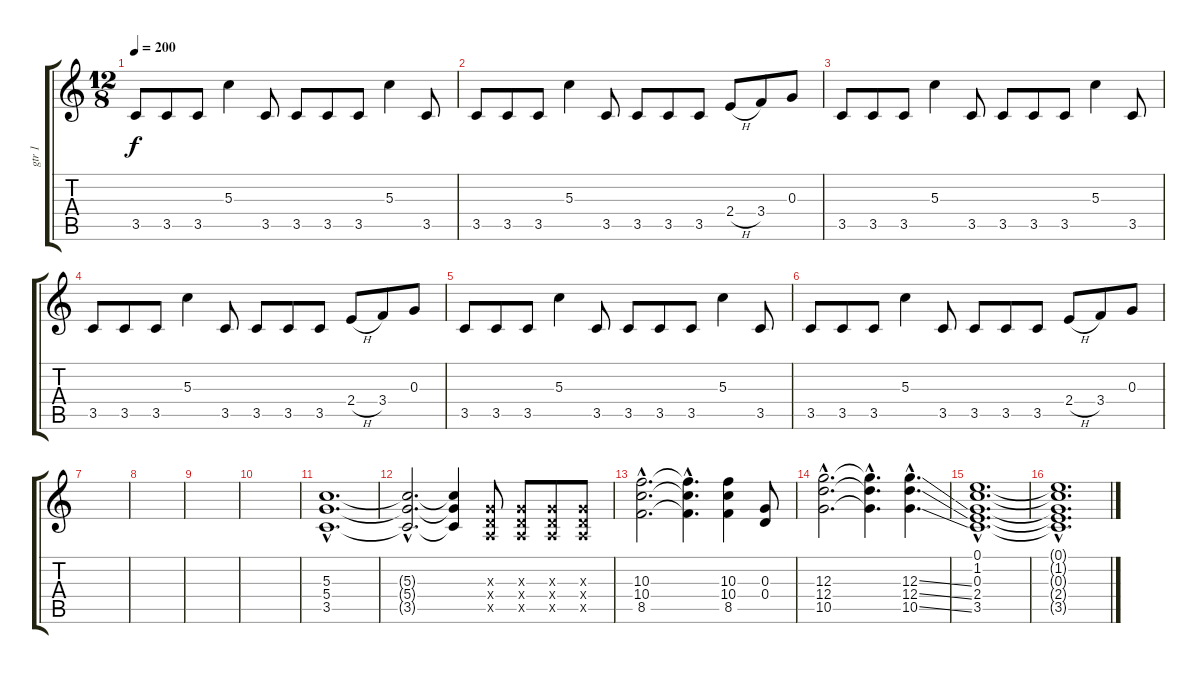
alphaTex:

\track ("gtr 1" "gtr 1") {instrument overdrivenguitar}
\staff {score tabs}
\tuning (E4 B3 G3 D3 A2 E2) {hide}
\ts (12 8)
\tempo 200
\clef g2
\ks c
3.5.8{dy f instrument overdrivenguitar} 3.5.8 3.5.8 5.3.4 3.5.8 3.5.8 3.5.8 3.5.8 5.3.4 3.5.8 |
3.5.8 3.5.8 3.5.8 5.3.4 3.5.8 3.5.8 3.5.8 3.5.8 2.4{h}.8 3.4.8 0.3.8 |
3.5.8 3.5.8 3.5.8 5.3.4 3.5.8 3.5.8 3.5.8 3.5.8 5.3.4 3.5.8 |
3.5.8 3.5.8 3.5.8 5.3.4 3.5.8 3.5.8 3.5.8 3.5.8 2.4{h}.8 3.4.8 0.3.8 |
3.5.8 3.5.8 3.5.8 5.3.4 3.5.8 3.5.8 3.5.8 3.5.8 5.3.4 3.5.8 |
3.5.8 3.5.8 3.5.8 5.3.4 3.5.8 3.5.8 3.5.8 3.5.8 2.4{h}.8 3.4.8 0.3.8 |
|
|
|
|
(5.3{hac} 5.4{hac} 3.5{hac}).1{d} |
(5.3{hac t} 5.4{hac t} 3.5{hac t}).2{d} (5.3{t} 5.4{t} 3.5{t}).4 (0.3{x} 0.4{x} 0.5{x}).8 (0.3{x} 0.4{x} 0.5{x}).8 (0.3{x} 0.4{x} 0.5{x}).8 (0.3{x} 0.4{x} 0.5{x}).8 |
(10.3{hac} 10.4{hac} 8.5{hac}).2{d} (10.3{hac t} 10.4{hac t} 8.5{hac t}).4{d} (10.3 10.4 8.5).4 (0.3 0.4).8 |
(12.3{hac} 12.4{hac} 10.5{hac}).2{d} (12.3{hac t} 12.4{hac t} 10.5{hac t}).4{d} (12.3{ss hac} 12.4{ss hac} 10.5{ss hac}).4{d} |
(0.1{hac} 1.2{hac} 0.3{hac} 2.4{hac} 3.5{hac}).1{d} |
(0.1{hac t} 1.2{hac t} 0.3{hac t} 2.4{hac t} 3.5{hac t}).1{d}
